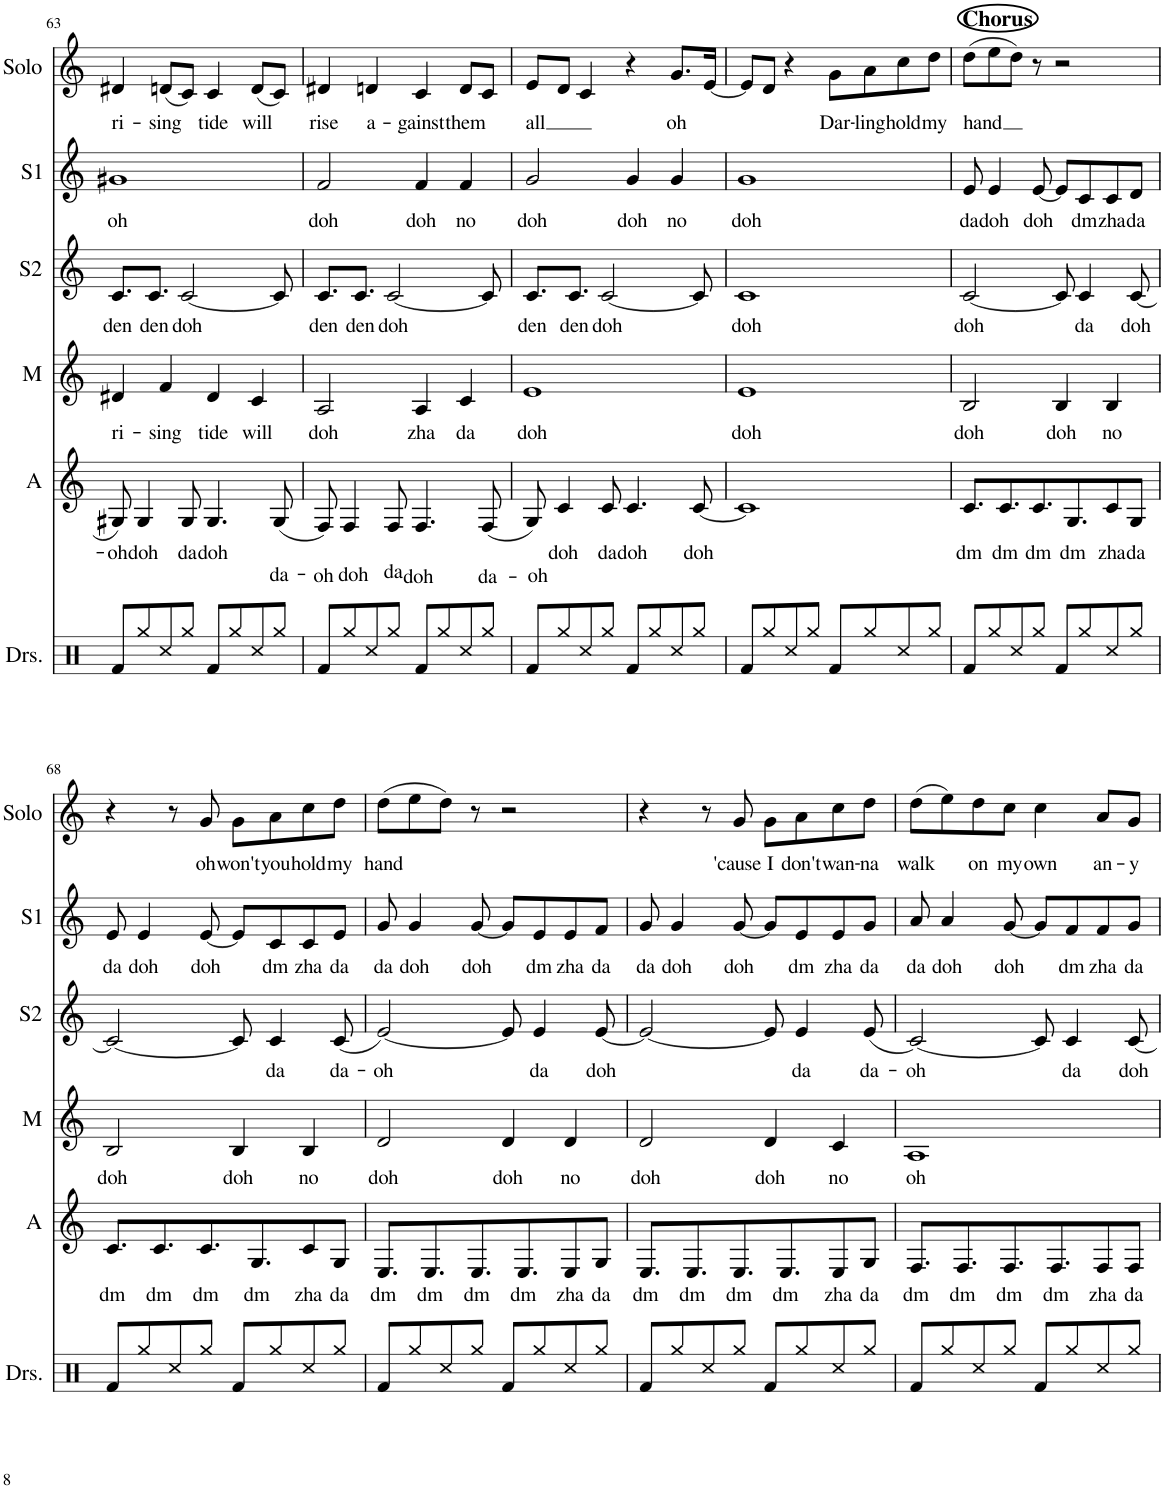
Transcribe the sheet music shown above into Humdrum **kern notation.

**kern	**kern	**text	**kern	**text	**kern	**text	**kern	**text	**kern	**text
*part6	*part5	*part5	*part4	*part4	*part3	*part3	*part2	*part2	*part1	*part1
*staff6	*staff5	*staff5	*staff4	*staff4	*staff3	*staff3	*staff2	*staff2	*staff1	*staff1
*I"Drumset	*I"Alto	*	*I"Mezzo	*	*I"Soprano 2	*	*I"Soprano 1	*	*I"Solo	*
*I'Drs.	*I'A	*	*I'M	*	*I'S2	*	*I'S1	*	*I'Solo	*
!!LO:PB:g=z
*clefX	*clefG2	*	*clefG2	*	*clefG2	*	*clefG2	*	*clefG2	*
*k[]	*k[]	*	*k[]	*	*k[]	*	*k[]	*	*k[]	*
*M4/4	*M4/4	*	*M4/4	*	*M4/4	*	*M4/4	*	*M4/4	*
=63	=63	=63	=63	=63	=63	=63	=63	=63	=63	=63
!	!	!LO:LY:b	!	!LO:LY:b	!	!LO:LY:b	!	!LO:LY:b	!	!LO:LY:b
8Rf/L	8G#X/	-oh	4d#X/	ri-	8.c/L	den	1g#X	oh	4d#X/	ri-
!	!	!LO:LY:b	!	!	!	!	!	!	!	!
8Rgg/	4G#/	doh	.	.	.	.	.	.	.	.
!	!	!	!	!	!	!LO:LY:b	!	!	!	!
.	.	.	.	.	8.c/J	den	.	.	.	.
!	!	!	!	!LO:LY:b	!	!	!	!	!	!LO:LY:b
8Rcc/	.	.	4f/	-sing	.	.	.	.	(8dn/L	-sing
!	!	!LO:LY:b	!	!	!	!LO:LY:b	!	!	!	!
8Rgg/J	8G#/	da	.	.	[2c/	doh	.	.	8c/J)	.
!	!	!LO:LY:b	!	!LO:LY:b	!	!	!	!	!	!LO:LY:b
8Rf/L	4.G#/	doh	4d#/	tide	.	.	.	.	4c/	tide
8Rgg/	.	.	.	.	.	.	.	.	.	.
!	!	!	!	!LO:LY:b	!	!	!	!	!	!LO:LY:b
8Rcc/	.	.	4c/	will	.	.	.	.	(8d/L	will
!	!	!LO:LY:b	!	!	!	!	!	!	!	!
8Rgg/J	(8G#/	da-	.	.	8c/]	.	.	.	8c/J)	.
=64	=64	=64	=64	=64	=64	=64	=64	=64	=64	=64
!	!	!LO:LY:b	!	!LO:LY:b	!	!LO:LY:b	!	!LO:LY:b	!	!LO:LY:b
8Rf/L	8F/)	-oh	2A/	doh	8.c/L	den	2f/	doh	4d#X/	rise
!	!	!LO:LY:b	!	!	!	!	!	!	!	!
8Rgg/	4F/	-doh	.	.	.	.	.	.	.	.
!	!	!	!	!	!	!LO:LY:b	!	!	!	!
.	.	.	.	.	8.c/J	den	.	.	.	.
!	!	!	!	!	!	!	!	!	!	!LO:LY:b
8Rcc/	.	.	.	.	.	.	.	.	4dn/	a-
!	!	!LO:LY:b	!	!	!	!LO:LY:b	!	!	!	!
8Rgg/J	8F/	da	.	.	[2c/	doh	.	.	.	.
!	!	!LO:LY:b	!	!LO:LY:b	!	!	!	!LO:LY:b	!	!LO:LY:b
8Rf/L	4.F/	doh	4A/	zha	.	.	4f/	doh	4c/	-gainst
8Rgg/	.	.	.	.	.	.	.	.	.	.
!	!	!	!	!LO:LY:b	!	!	!	!LO:LY:b	!	!LO:LY:b
8Rcc/	.	.	4c/	da	.	.	4f/	no	8d/L	them
!	!	!LO:LY:b	!	!	!	!	!	!	!	!
8Rgg/J	(8F/	da-	.	.	8c/]	.	.	.	8c/J	.
=65	=65	=65	=65	=65	=65	=65	=65	=65	=65	=65
!	!	!LO:LY:b	!	!LO:LY:b	!	!LO:LY:b	!	!LO:LY:b	!	!LO:LY:b
8Rf/L	8G/)	-oh	1e	doh	8.c/L	den	2g/	doh	8e/L	all
!	!	!LO:LY:b	!	!	!	!	!	!	!	!
8Rgg/	4c/	doh	.	.	.	.	.	.	8d/J	.
!	!	!	!	!	!	!LO:LY:b	!	!	!	!
.	.	.	.	.	8.c/J	den	.	.	.	.
8Rcc/	.	.	.	.	.	.	.	.	4c/	.
!	!	!LO:LY:b	!	!	!	!LO:LY:b	!	!	!	!
8Rgg/J	8c/	da	.	.	[2c/	doh	.	.	.	.
!	!	!LO:LY:b	!	!	!	!	!	!LO:LY:b	!	!
8Rf/L	4.c/	doh	.	.	.	.	4g/	doh	4r	.
8Rgg/	.	.	.	.	.	.	.	.	.	.
!	!	!	!	!	!	!	!	!LO:LY:b	!	!LO:LY:b
8Rcc/	.	.	.	.	.	.	4g/	no	8.g/L	oh
!	!	!LO:LY:b	!	!	!	!	!	!	!	!
8Rgg/J	[8c/	doh	.	.	8c/]	.	.	.	.	.
.	.	.	.	.	.	.	.	.	[16e/Jk	.
=66	=66	=66	=66	=66	=66	=66	=66	=66	=66	=66
!	!	!	!	!LO:LY:b	!	!LO:LY:b	!	!LO:LY:b	!	!
8Rf/L	1c]	.	1e	doh	1c	doh	1g	doh	8e/L]	.
8Rgg/	.	.	.	.	.	.	.	.	8d/J	.
8Rcc/	.	.	.	.	.	.	.	.	4r	.
8Rgg/J	.	.	.	.	.	.	.	.	.	.
!	!	!	!	!	!	!	!	!	!	!LO:LY:b
8Rf/L	.	.	.	.	.	.	.	.	8g\L	Dar-
!	!	!	!	!	!	!	!	!	!	!LO:LY:b
8Rgg/	.	.	.	.	.	.	.	.	8a\	-ling
!	!	!	!	!	!	!	!	!	!	!LO:LY:b
8Rcc/	.	.	.	.	.	.	.	.	8cc\	hold
!	!	!	!	!	!	!	!	!	!	!LO:LY:b
8Rgg/J	.	.	.	.	.	.	.	.	8dd\J	my
=67	=67	=67	=67	=67	=67	=67	=67	=67	=67	=67
!	!	!	!	!	!	!	!	!	!LO:TX:a:B:t=Chorus	!
!	!	!LO:LY:b	!	!LO:LY:b	!	!LO:LY:b	!	!LO:LY:b	!	!LO:LY:b
8Rf/L	8.c/L	dm	2B/	doh	[2c/	doh	8e/	da	(8dd\L	hand
!	!	!	!	!	!	!	!	!LO:LY:b	!	!
8Rgg/	.	.	.	.	.	.	4e/	doh	8ee\	.
!	!	!LO:LY:b	!	!	!	!	!	!	!	!
.	8.c/	dm	.	.	.	.	.	.	.	.
8Rcc/	.	.	.	.	.	.	.	.	8dd\J)	.
!	!	!LO:LY:b	!	!	!	!	!	!LO:LY:b	!	!
8Rgg/J	8.c/	dm	.	.	.	.	[8e/	doh	8r	.
!	!	!	!	!LO:LY:b	!	!	!	!	!	!
8Rf/L	.	.	4B/	doh	8c/]	.	8e/L]	.	2r	.
!	!	!LO:LY:b	!	!	!	!	!	!	!	!
.	8.G/	dm	.	.	.	.	.	.	.	.
!	!	!	!	!	!	!LO:LY:b	!	!LO:LY:b	!	!
8Rgg/	.	.	.	.	4c/	da	8c/	dm	.	.
!	!	!LO:LY:b	!	!LO:LY:b	!	!	!	!LO:LY:b	!	!
8Rcc/	8c/	zha	4B/	no	.	.	8c/	zha	.	.
!	!	!LO:LY:b	!	!	!	!LO:LY:b	!	!LO:LY:b	!	!
8Rgg/J	8G/J	da	.	.	[8c/	doh	8d/J	da	.	.
!!LO:LB:g=z
=68	=68	=68	=68	=68	=68	=68	=68	=68	=68	=68
!	!	!LO:LY:b	!	!LO:LY:b	!	!	!	!LO:LY:b	!	!
8Rf/L	8.c/L	dm	2B/	doh	2c/_	.	8e/	da	4r	.
!	!	!	!	!	!	!	!	!LO:LY:b	!	!
8Rgg/	.	.	.	.	.	.	4e/	doh	.	.
!	!	!LO:LY:b	!	!	!	!	!	!	!	!
.	8.c/	dm	.	.	.	.	.	.	.	.
8Rcc/	.	.	.	.	.	.	.	.	8r	.
!	!	!LO:LY:b	!	!	!	!	!	!LO:LY:b	!	!LO:LY:b
8Rgg/J	8.c/	dm	.	.	.	.	[8e/	doh	8g/	oh
!	!	!	!	!LO:LY:b	!	!	!	!	!	!LO:LY:b
8Rf/L	.	.	4B/	doh	8c/]	.	8e/L]	.	8g\L	won't
!	!	!LO:LY:b	!	!	!	!	!	!	!	!
.	8.G/	dm	.	.	.	.	.	.	.	.
!	!	!	!	!	!	!LO:LY:b	!	!LO:LY:b	!	!LO:LY:b
8Rgg/	.	.	.	.	4c/	da	8c/	dm	8a\	you
!	!	!LO:LY:b	!	!LO:LY:b	!	!	!	!LO:LY:b	!	!LO:LY:b
8Rcc/	8c/	zha	4B/	no	.	.	8c/	zha	8cc\	hold
!	!	!LO:LY:b	!	!	!	!LO:LY:b	!	!LO:LY:b	!	!LO:LY:b
8Rgg/J	8G/J	da	.	.	(8c/	da-	8e/J	da	8dd\J	my
=69	=69	=69	=69	=69	=69	=69	=69	=69	=69	=69
!	!	!LO:LY:b	!	!LO:LY:b	!	!LO:LY:b	!	!LO:LY:b	!	!LO:LY:b
8Rf/L	8.E/L	dm	2d/	doh	[2e/)	-oh	8g/	da	(8dd\L	hand
!	!	!	!	!	!	!	!	!LO:LY:b	!	!
8Rgg/	.	.	.	.	.	.	4g/	doh	8ee\	.
!	!	!LO:LY:b	!	!	!	!	!	!	!	!
.	8.E/	dm	.	.	.	.	.	.	.	.
8Rcc/	.	.	.	.	.	.	.	.	8dd\J)	.
!	!	!LO:LY:b	!	!	!	!	!	!LO:LY:b	!	!
8Rgg/J	8.E/	dm	.	.	.	.	[8g/	doh	8r	.
!	!	!	!	!LO:LY:b	!	!	!	!	!	!
8Rf/L	.	.	4d/	doh	8e/]	.	8g/L]	.	2r	.
!	!	!LO:LY:b	!	!	!	!	!	!	!	!
.	8.E/	dm	.	.	.	.	.	.	.	.
!	!	!	!	!	!	!LO:LY:b	!	!LO:LY:b	!	!
8Rgg/	.	.	.	.	4e/	da	8e/	dm	.	.
!	!	!LO:LY:b	!	!LO:LY:b	!	!	!	!LO:LY:b	!	!
8Rcc/	8E/	zha	4d/	no	.	.	8e/	zha	.	.
!	!	!LO:LY:b	!	!	!	!LO:LY:b	!	!LO:LY:b	!	!
8Rgg/J	8G/J	da	.	.	[8e/	doh	8f/J	da	.	.
=70	=70	=70	=70	=70	=70	=70	=70	=70	=70	=70
!	!	!LO:LY:b	!	!LO:LY:b	!	!	!	!LO:LY:b	!	!
8Rf/L	8.E/L	dm	2d/	doh	2e/_	.	8g/	da	4r	.
!	!	!	!	!	!	!	!	!LO:LY:b	!	!
8Rgg/	.	.	.	.	.	.	4g/	doh	.	.
!	!	!LO:LY:b	!	!	!	!	!	!	!	!
.	8.E/	dm	.	.	.	.	.	.	.	.
8Rcc/	.	.	.	.	.	.	.	.	8r	.
!	!	!LO:LY:b	!	!	!	!	!	!LO:LY:b	!	!LO:LY:b
8Rgg/J	8.E/	dm	.	.	.	.	[8g/	doh	8g/	'cause
!	!	!	!	!LO:LY:b	!	!	!	!	!	!LO:LY:b
8Rf/L	.	.	4d/	doh	8e/]	.	8g/L]	.	8g\L	I
!	!	!LO:LY:b	!	!	!	!	!	!	!	!
.	8.E/	dm	.	.	.	.	.	.	.	.
!	!	!	!	!	!	!LO:LY:b	!	!LO:LY:b	!	!LO:LY:b
8Rgg/	.	.	.	.	4e/	da	8e/	dm	8a\	don't
!	!	!LO:LY:b	!	!LO:LY:b	!	!	!	!LO:LY:b	!	!LO:LY:b
8Rcc/	8E/	zha	4c/	no	.	.	8e/	zha	8cc\	wan-
!	!	!LO:LY:b	!	!	!	!LO:LY:b	!	!LO:LY:b	!	!LO:LY:b
8Rgg/J	8G/J	da	.	.	(8e/	da-	8g/J	da	8dd\J	-na
=71	=71	=71	=71	=71	=71	=71	=71	=71	=71	=71
!	!	!LO:LY:b	!	!LO:LY:b	!	!LO:LY:b	!	!LO:LY:b	!	!LO:LY:b
8Rf/L	8.F/L	dm	1A	oh	[2c/)	-oh	8a/	da	(8dd\L	walk
!	!	!	!	!	!	!	!	!LO:LY:b	!	!
8Rgg/	.	.	.	.	.	.	4a/	doh	8ee\)	.
!	!	!LO:LY:b	!	!	!	!	!	!	!	!
.	8.F/	dm	.	.	.	.	.	.	.	.
!	!	!	!	!	!	!	!	!	!	!LO:LY:b
8Rcc/	.	.	.	.	.	.	.	.	8dd\	on
!	!	!LO:LY:b	!	!	!	!	!	!LO:LY:b	!	!LO:LY:b
8Rgg/J	8.F/	dm	.	.	.	.	[8g/	doh	8cc\J	my
!	!	!	!	!	!	!	!	!	!	!LO:LY:b
8Rf/L	.	.	.	.	8c/]	.	8g/L]	.	4cc\	own
!	!	!LO:LY:b	!	!	!	!	!	!	!	!
.	8.F/	dm	.	.	.	.	.	.	.	.
!	!	!	!	!	!	!LO:LY:b	!	!LO:LY:b	!	!
8Rgg/	.	.	.	.	4c/	da	8f/	dm	.	.
!	!	!LO:LY:b	!	!	!	!	!	!LO:LY:b	!	!LO:LY:b
8Rcc/	8F/	zha	.	.	.	.	8f/	zha	8a/L	an-
!	!	!LO:LY:b	!	!	!	!LO:LY:b	!	!LO:LY:b	!	!LO:LY:b
8Rgg/J	8F/J	da	.	.	[8c/	doh	8g/J	da	8g/J	-y
=	=	=	=	=	=	=	=	=	=	=
*-	*-	*-	*-	*-	*-	*-	*-	*-	*-	*-
